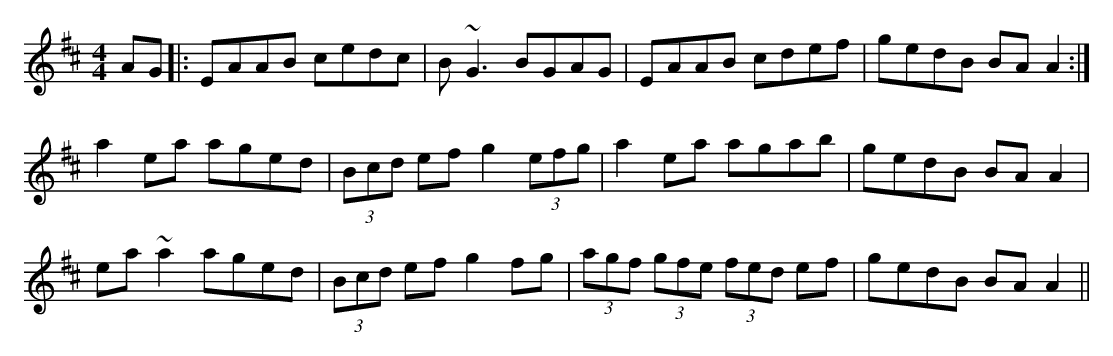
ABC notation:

X:1
M:4/4
K:Amix
AG|:EAAB cedc|B~G3 BGAG|EAAB cdef|gedB BAA2:|
a2ea aged|(3Bcd ef g2(3efg|a2ea agab|gedB BAA2|
ea~a2 aged|(3Bcd ef g2fg|(3agf (3gfe (3fed ef|gedB BAA2||
